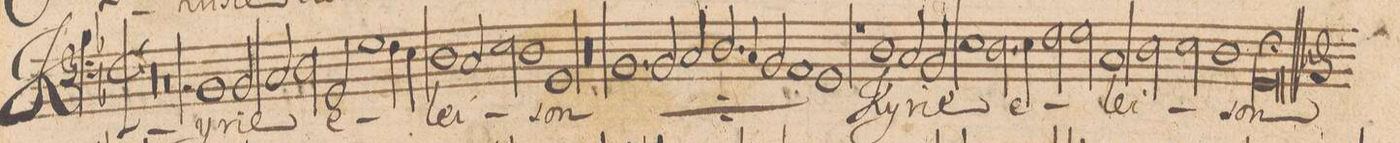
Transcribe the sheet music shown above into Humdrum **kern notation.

**kern	**text
*I"BASSVS.	*
*clefF4	*
*k[b-]	*
*met(c|)	*
*M2/1	*
00r	.
=41-	=41-
=42-	=42-
0r	.
=43-	=43-
2r	.
1BB-/	Ky-
2BB-/	-ri-
=44-	=44-
2C/	-e
2D\	.
2GG/	e-
1G\	.
=45-	=45-
4F\	.
4E\	.
1D\	-lei-
=46-	=46-
2C/	.
2E\	.
1D\	.
=47-	=47-
1GG/	-son
00r	.
=48-	=48-
=49-	=49-
*	*ij
1.BB-/	Ky-
=50-	=50-
2BB-/	-ri-
2C/	-e
2.D/	e-
=51-	=51-
4C/	.
2BB-/	.
1AA/	-lei-
=52-	=52-
1GG/	-son
*	*Xij
1r	.
=53-	=53-
1D\	Ky-
2C/	-ri-
2BB-/	.
=54-	=54-
1E\	-e
2.D\	e-
4E\	.
=55-	=55-
2F\	.
2G\	.
1C/	-lei-
=56-	=56-
2D\	.
2E\	.
1D\	.
=57-	=57-
0GG/;	-son
==	==
*-	*-
